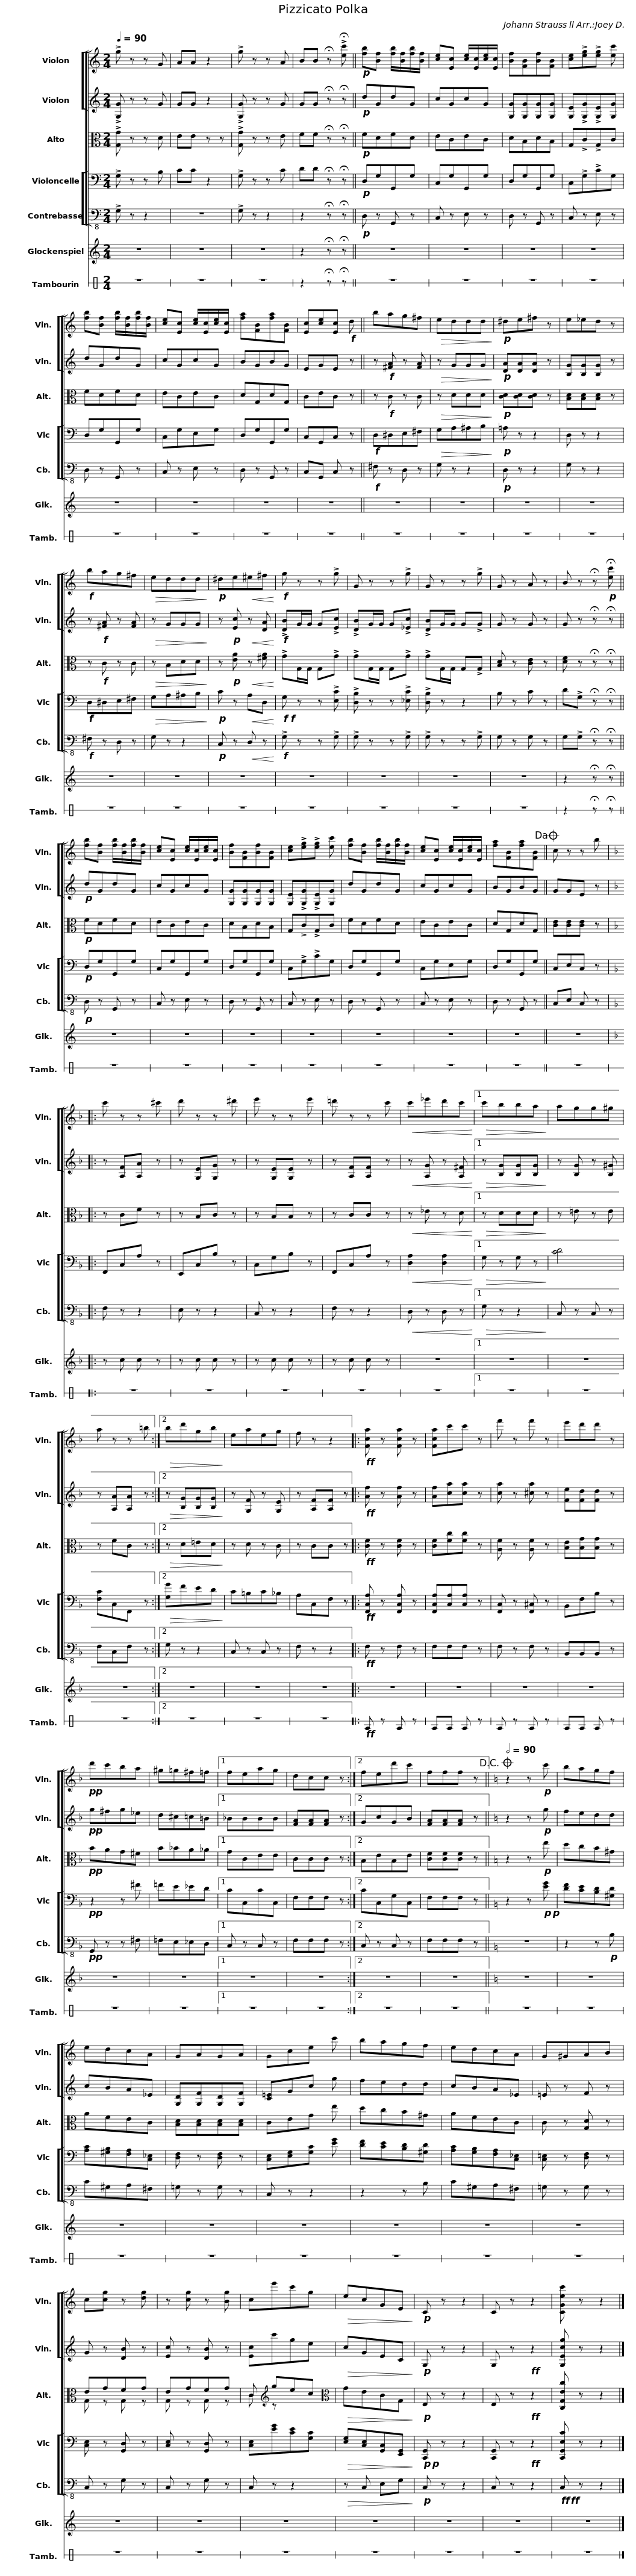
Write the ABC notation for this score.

X:1
%%score [ [ 1 2 ] ( 3 4 ) [ 5 6 ] ] 7 8
L:1/8
Q:1/4=90
M:2/4
I:linebreak $
K:C
V:1 treble
V:2 treble
V:3 alto
V:4 alto
V:5 bass
V:6 bass-8
V:7 treble transpose=24
V:8 perc stafflines=1
K:none
V:1
 !>!g z z G | AA z2 | !>!g z z A | BB !fermata!z !>!!fermata![ec'] ||!p! [fb][Bf] [fb]/[Bf]/[fb]/[Bf]/ | %5
 [ce][Ec] [ce]/[Ec]/[ce]/[Ec]/ | [Bf][FB][Bf][FB] |$ [ce]!>![eg]!>![eg] [ec'] | [fb][Bf] [fb]/[Bf]/[fb]/[Bf]/ | [ce][Ec] [ce]/[Ec]/[ce]/[Ec]/ | %10
 [fa][FB][fa][FB] | [Ec][ce][Ec]!f! d || bag^f |!>(! eddd!>)! |!p! ^de^f z |$ %15
 e_ed z |!f! bag^f |!>(! eddd!>)! |!p! ^de!<(!^e^f!<)! |!f! g z z !>!g | %20
 G z z !>!g | G z z !>!g |$ G z A z | B z !fermata!z!p! !fermata![ec'] || [fb][Bf] [fb]/[Bf]/[fb]/[Bf]/ | %25
 [ce][Ec] [ce]/[Ec]/[ce]/[Ec]/ | [Bf][FB][Bf][FB] | [ce]!>![eg]!>![eg] [ec'] | [fb][Bf] [fb]/[Bf]/[fb]/[Bf]/ |$ [ce][Ec] [ce]/[Ec]/[ce]/[Ec]/ | %30
 [fa][FB][fa][FB]!dacoda! || c z z b |:[K:F] c' z z ^c' | d' z z ^d' | e' z z e' | %35
 =d' z z c' |!<(! c'_e'd'c'!<)! |1$!>(! c'bba!>)! | agg^g | a z z =b :|2 %40
!>(! bd'gb!>)! | eaeg | f z z2 |:!ff! [Fca] z [Fca] z |$ [Fca]c'c' z | %45
 f' z f' z | e'd'd' z |!pp! d'c'ba | ^g=g^f=f |1 feag | %50
 dcc z :|2$ fed'c' | fff z!D.C.! ||[K:C]O[Q:1/2=90] z2 z!p! c' | bagf | %55
 edcA | GAGA | Gce c' | bagf |$ edcA | %60
 G^GAB | c[cg] z [dg] | z [cg] z [Bg] | ce'c'g |!>(! ecGE!>)! | %65
!p! C z z2 | C z z2 |$ [CGec'] z z2 |] %68
V:2
 !>![G,G] z z G | GG z2 | !>![G,G] z z G | GG !fermata!z !fermata!z ||!p! dGdG | %5
 cGcG | [G,G][G,G][G,G][G,G] |$ [G,E]!>![G,G]!>![G,E][G,G] | dGdG | cGcG | %10
 BGBG | EGE z || z!f! [^FA] z [FA] |!>(! z GGG!>)! |!p! [DA][DA][DA] z |$ %15
 [B,G][B,G][B,G] z | z!f! [^FA] z [FA] |!>(! z GGG!>)! | z!p! [Ec]!<(! z [DA]!<)! |!f! !>![DB]G/G/ G!>![Ec] | %20
 !>![DB]G/G/ G!>![_Ec] | !>![DB]G/G/ G!>!G |$ G z G z | G z !fermata!z !fermata!z ||!p! dGdG | %25
 cGcG | [G,G][G,G][G,G][G,G] | [G,E]!>![G,G]!>![G,E][G,G] | dGdG |$ cGcG | %30
 BGBG || GGE z |:[K:F] z [A,F][A,A] z | z [G,E][G,G] z | z [G,E][G,E] z | %35
 z [A,F][A,F] z |!<(! z [A,G] z [A,^F]!<)! |1$!>(! z [B,G][B,G][B,G]!>)! | z [B,G] z [B,^G] | z [A,A][A,A] z :|2 %40
!>(! z [B,G][B,G][B,G]!>)! | z [G,F] z [G,E] | z [A,F][A,F] z |:!ff! [Af] z [Af] z |$ [Af][ca][ca] z | %45
 [ca] z [^ca] z | [Fe][Fd][Fd] z |!pp! g^fg_e | d^c=c=B |1 _BBBB | %50
 [FA][FA][FA] z :|2$ GcGB | [FA][FA][FA] z ||[K:C] z2 z!p! g | fedd | %55
 cBA_E | [G,D][G,F][G,D][G,F] | [C=E]Gc g | fedd |$ cBA_E | %60
 =E z F z | G z [DB] z | [Ec] z [DB] z | [Ec]c'ge |!>(! cGEC!>)! | %65
!p! G, z z2 | G, z!ff! z2 |$ [G,Ecg] z z2 |] %68
V:3
 !>![G,G] z z D | EE z z | !>![G,G] z z E | FF !fermata!z !fermata!z ||!p! FDFD | %5
 ECEC | DB,DB, |$ G,!>!C!>!G,C | FDFD | ECEC | %10
 DG,DG, | CEC z || z!f! C z C |!>(! z DDD!>)! |!p! [CD][CD][CD] z |$ %15
 [B,D][B,D][B,D] z | z!f! C z C |!>(! z B,DD!>)! | z!p! [EA]!<(! z [^FA]!<)! | !>!GG,/G,/ G,!>!G | %20
 !>!GG,/G,/ G,!>!G | !>!GG,/G,/ G,!>!G, |$ [B,D] z [CE] z | [DF] z !fermata!z !fermata!z ||!p! FDFD | %25
 ECEC | DB,DB, | G,!>!C!>!G,C | FDFD |$ ECEC | %30
 DG,DG, || [CE][CE][CE] z |:[K:F] z CF z | z B,C z | z B,B, z | %35
 z CC z |!<(! z _E z D!<)! |1$!>(! z DDD!>)! | z =E z E | z FC z :|2 %40
!>(! z D=ED!>)! | z D z C | z CC z |:!ff! [CF] z [CF] z |$ [CF][Fc][Fc] z | %45
 [A,F] z [A,F] z | [B,E][B,G][B,G] z |!pp! BAG^F | B_BA_A |1 GCEE | %50
 CCC z :|2$ B,EB,E | [CF][CF][CF] z ||[K:C] z2 z!p! e | dcB^G | %55
 AFEC | [B,D][B,D][B,D][B,D] | CEG e | dcB^G |$ AFEC | %60
 C z [G,D] z | EGFG | EGFG | C[K:treble] gec |[K:alto]!>(! GECG,!>)! | %65
!p! E, z z2 | E, z!ff! z2 |$ [C,G,Ec] z z2 |] %68
V:4
 x4 | x4 | x4 | x4 || x4 | %5
 x4 | x4 |$ x4 | x4 | x4 | %10
 x4 | x4 || x4 | x4 | x4 |$ %15
 x4 | x4 | x4 | x4 | x4 | %20
 x4 | x4 |$ x4 | x4 || x4 | %25
 x4 | x4 | x4 | x4 |$ x4 | %30
 x4 || x4 |:[K:F] x4 | x4 | x4 | %35
 x4 | x4 |1$ x4 | x4 | x4 :|2 %40
 x4 | x4 | x4 |: x4 |$ x4 | %45
 x4 | x4 | x4 | x4 |1 x4 | %50
 x4 :|2$ x4 | x4 ||[K:C] x4 | x4 | %55
 x4 | x4 | x4 | x4 |$ x4 | %60
 x4 | G, z G, z | G, z G, z | C[K:treble] z x2 |[K:alto] x4 | %65
 x4 | x4 |$ x4 |] %68
V:5
 !>!G, z z B, | CC z2 | !>!G, z z C | DD !fermata!z !fermata!z ||!p! D,G,G,,G, | %5
 C,G,G,,G, | D,G,G,,G, |$ C,!>!G,!>!CG, | D,G,G,,G, | C,G,E,G, | %10
 D,G,G,,G, | C,G,,C, z ||!f! D,^D,E,^F, |!>(! G,A,^A,B,!>)! |!p! =A, z z2 |$ %15
 D, z z2 |!f! D,^D,E,^F, |!>(! G,A,^A,B,!>)! |!p! C z!<(! A,D,!<)! |!f!!f! G, z z !>![E,C] | %20
 !>![D,B,] z z !>![_E,C] | !>![D,B,] z z2 |$ B, z C z | D!>!G, !fermata!z !fermata!z ||!p! D,G,G,,G, | %25
 C,G,G,,G, | D,G,G,,G, | C,!>!G,!>!CG, | D,G,G,,G, |$ C,G,E,G, | %30
 D,G,G,,G, || C,E,C, z |:[K:F] F,,C,A, z | E,,C,B, z | C,G,B, z | %35
 F,,C,A, z |!<(! [D,A,]2 [D,A,]2!<)! |1$!>(! G, z G, z!>)! | [CD]4 | [F,C]C,F,, z :|2 %40
!>(! [G,G]FED!>)! | C=B,C_B, | A,C,F, z |:!ff! [F,,C,A,] z [F,,C,A,] z |$ [F,,C,A,][C,A,][C,A,] z | %45
 [F,,C,] z [F,,^C,] z | B,,F,B, z |!pp! z2 z ^F | =FE_ED |1 CC,CC, | %50
 F,F,F, z :|2$ CC,G,C, | F,F,F, z ||[K:C] z2 z!p!!p! [EG] | [DF][CE][B,D][^G,D] | %55
 [A,C][^G,B,][F,A,][C,_E,] | [D,F,] z [D,F,] z | [C,E,][E,G,][G,C] [EG] | [DF][CE][B,D][^G,D] |$ [A,C][G,B,][F,A,][C,_E,] | %60
 [C,=E,] z [D,F,] z | [C,E,] z [G,,D,] z | [C,E,] z [G,,D,] z | [C,E,][EG][CE][G,C] |!>(! [E,G,][C,E,][G,,C,][E,,G,,]!>)! | %65
!p!!p! [C,,G,,] z z2 | [C,,G,,] z!ff! z2 |$ [C,,G,,E,C] z z2 |] %68
V:6
 !>!G, z z2 | z4 | !>!G, z z2 | z2 !fermata!z !fermata!z ||!p! D, z G,, z | %5
 C, z E, z | D, z G,, z |$ C, z E, z | D, z G,, z | C, z E, z | %10
 D, z G,, z | C,G,, C, z ||!f! ^F, z D, z | G, z z2 |!p! D, z z2 |$ %15
 G, z z2 |!f! ^F, z D, z | G, z z2 |!p! C, z!<(! D, z!<)! |!f! !>!G, z z !>!G, | %20
 !>!G, z z !>!G, | !>!G, z z !>!G, |$ G, z G, z | G,!>!G, !fermata!z !fermata!z ||!p! D, z G,, z | %25
 C, z E, z | D, z G,, z | C, z E, z | D, z G,, z |$ C, z E, z | %30
 D, z G,, z || C,E, C, z |:[K:F] F, z z2 | E, z z2 | C, z z2 | %35
 F, z z2 |!<(! D, z D, z!<)! |1$!>(! G, z z2!>)! | C, z C, z | F,C,F, z :|2 %40
 G, z z2 | C, z C, z | F, z z2 |:!ff! F, z F, z |$ F,F,F, z | %45
 F, z F, z | B,,B,,B,, z |!pp! G,, z z ^F, | =F,E,_E,D, |1 C, z C, z | %50
 F,F,F, z :|2$ C, z C, z | F,F,F, z ||[K:C] z4 | z2 z!p! B, | %55
 C^G,A,^F, | =G, z G, z | C, z z2 | z2 z B, |$ C^G,A,^F, | %60
 =G, z G, z | C, z G, z | C, z G, z | C, z z2 |!>(! z C, E,G,!>)! | %65
!p! C, z z2 | C, z z2 |$!ff!!ff! C, z z2 |] %68
V:7
 z4 | z4 | z4 | z2 !fermata!z !fermata!z || z4 | %5
 z4 | z4 |$ z4 | z4 | z4 | %10
 z4 | z4 || z4 | z4 | z4 |$ %15
 z4 | z4 | z4 | z4 | z4 | %20
 z4 | z4 |$ z4 | z2 !fermata!z !fermata!z || z4 | %25
 z4 | z4 | z4 | z4 |$ z4 | %30
 z4 || z4 |:[K:F] z c c z | z c c z | z c c z | %35
 z c c z | z4 |1$ z4 | z4 | z4 :|2 %40
 z4 | z4 | z4 |: z4 |$ z4 | %45
 z4 | z4 | z4 | z4 |1 z4 | %50
 z4 :|2$ z4 | z4 ||[K:C] z4 | z4 | %55
 z4 | z4 | z4 | z4 |$ z4 | %60
 z4 | z4 | z4 | z4 | z4 | %65
 z4 | z4 |$ z4 |] %68
V:8
 z4 | z4 | z4 | z2 !fermata!z !fermata!z || z4 | %5
 z4 | z4 |$ z4 | z4 | z4 | %10
 z4 | z4 || z4 | z4 | z4 |$ %15
 z4 | z4 | z4 | z4 | z4 | %20
 z4 | z4 |$ z4 | z2 !fermata!z !fermata!z || z4 | %25
 z4 | z4 | z4 | z4 |$ z4 | %30
 z4 || z4 |: z4 | z4 | z4 | %35
 z4 | z4 |1$ z4 | z4 | z4 :|2 %40
 z4 | z4 | z4 |:!ff! E z E z |$ EE E z | %45
 E z E z | EE E z | z4 | z4 |1 z4 | %50
 z4 :|2$ z4 | z4 || z4 | z4 | %55
 z4 | z4 | z4 | z4 |$ z4 | %60
 z4 | z4 | z4 | z4 | z4 | %65
 z4 | z4 |$ z4 |] %68
